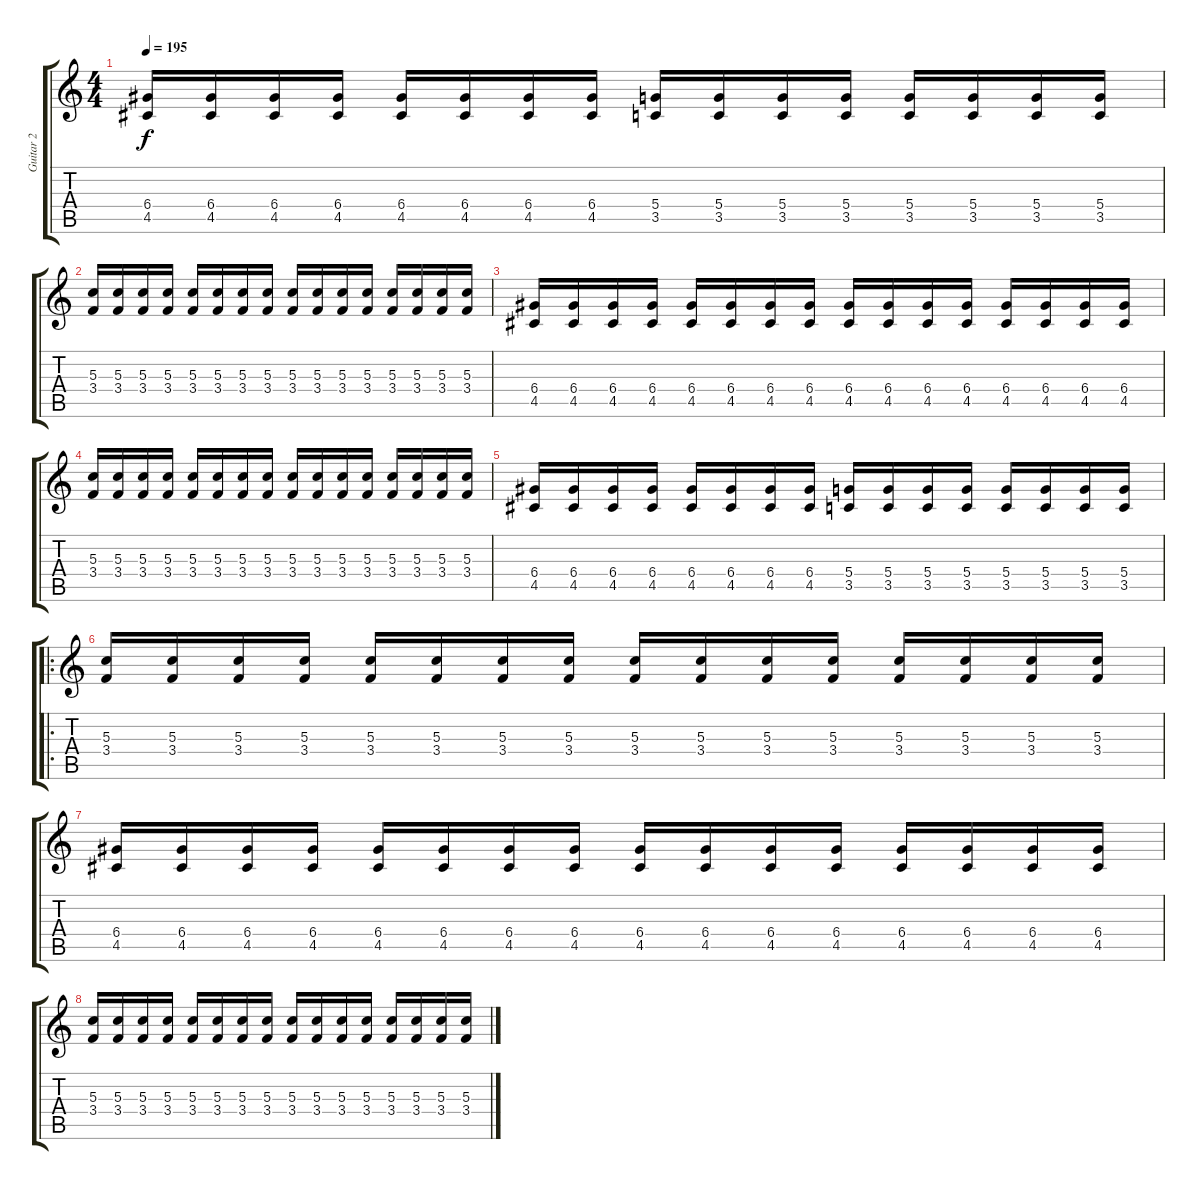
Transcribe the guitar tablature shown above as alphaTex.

\track ("Guitar 2" "Guitar 2") {instrument distortionguitar}
\staff {score tabs}
\tuning (E4 B3 G3 D3 A2 E2) {hide}
\ts (4 4)
\tempo 195
\clef g2
\ks c
(6.4 4.5).16{dy f} (6.4 4.5).16 (6.4 4.5).16 (6.4 4.5).16 (6.4 4.5).16 (6.4 4.5).16 (6.4 4.5).16 (6.4 4.5).16 (5.4 3.5).16 (5.4 3.5).16 (5.4 3.5).16 (5.4 3.5).16 (5.4 3.5).16 (5.4 3.5).16 (5.4 3.5).16 (5.4 3.5).16 |
(5.3 3.4).16 (5.3 3.4).16 (5.3 3.4).16 (5.3 3.4).16 (5.3 3.4).16 (5.3 3.4).16 (5.3 3.4).16 (5.3 3.4).16 (5.3 3.4).16 (5.3 3.4).16 (5.3 3.4).16 (5.3 3.4).16 (5.3 3.4).16 (5.3 3.4).16 (5.3 3.4).16 (5.3 3.4).16 |
(6.4 4.5).16 (6.4 4.5).16 (6.4 4.5).16 (6.4 4.5).16 (6.4 4.5).16 (6.4 4.5).16 (6.4 4.5).16 (6.4 4.5).16 (6.4 4.5).16 (6.4 4.5).16 (6.4 4.5).16 (6.4 4.5).16 (6.4 4.5).16 (6.4 4.5).16 (6.4 4.5).16 (6.4 4.5).16 |
(5.3 3.4).16 (5.3 3.4).16 (5.3 3.4).16 (5.3 3.4).16 (5.3 3.4).16 (5.3 3.4).16 (5.3 3.4).16 (5.3 3.4).16 (5.3 3.4).16 (5.3 3.4).16 (5.3 3.4).16 (5.3 3.4).16 (5.3 3.4).16 (5.3 3.4).16 (5.3 3.4).16 (5.3 3.4).16 |
(6.4 4.5).16 (6.4 4.5).16 (6.4 4.5).16 (6.4 4.5).16 (6.4 4.5).16 (6.4 4.5).16 (6.4 4.5).16 (6.4 4.5).16 (5.4 3.5).16 (5.4 3.5).16 (5.4 3.5).16 (5.4 3.5).16 (5.4 3.5).16 (5.4 3.5).16 (5.4 3.5).16 (5.4 3.5).16 |
\ro
(5.3 3.4).16 (5.3 3.4).16 (5.3 3.4).16 (5.3 3.4).16 (5.3 3.4).16 (5.3 3.4).16 (5.3 3.4).16 (5.3 3.4).16 (5.3 3.4).16 (5.3 3.4).16 (5.3 3.4).16 (5.3 3.4).16 (5.3 3.4).16 (5.3 3.4).16 (5.3 3.4).16 (5.3 3.4).16 |
(6.4 4.5).16 (6.4 4.5).16 (6.4 4.5).16 (6.4 4.5).16 (6.4 4.5).16 (6.4 4.5).16 (6.4 4.5).16 (6.4 4.5).16 (6.4 4.5).16 (6.4 4.5).16 (6.4 4.5).16 (6.4 4.5).16 (6.4 4.5).16 (6.4 4.5).16 (6.4 4.5).16 (6.4 4.5).16 |
(5.3 3.4).16 (5.3 3.4).16 (5.3 3.4).16 (5.3 3.4).16 (5.3 3.4).16 (5.3 3.4).16 (5.3 3.4).16 (5.3 3.4).16 (5.3 3.4).16 (5.3 3.4).16 (5.3 3.4).16 (5.3 3.4).16 (5.3 3.4).16 (5.3 3.4).16 (5.3 3.4).16 (5.3 3.4).16
